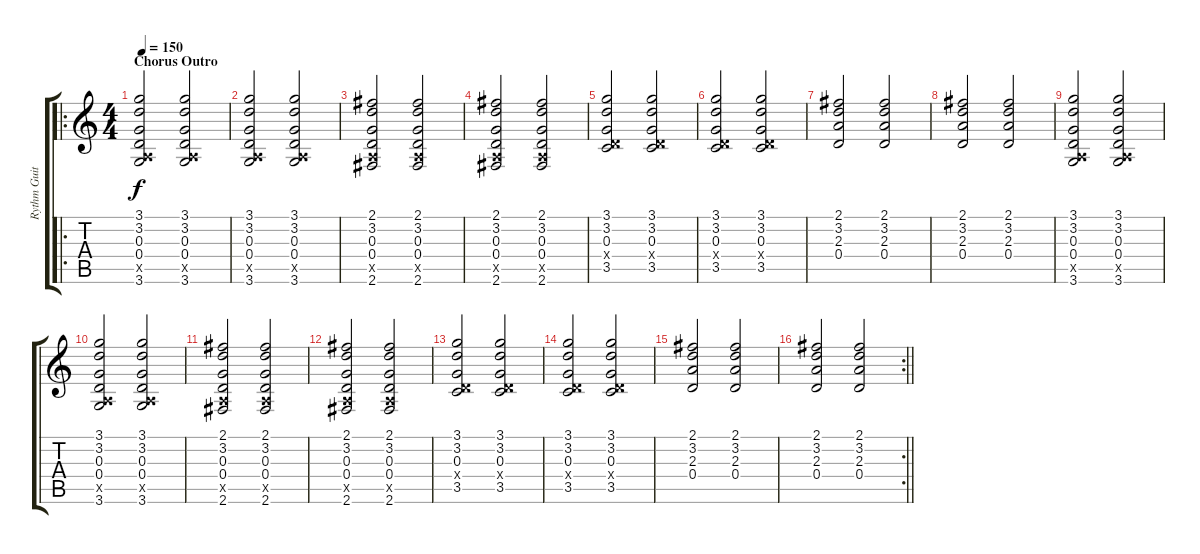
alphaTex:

\track ("Rythm Guitar" "Rythm Guit") {instrument electricguitarclean}
\staff {score tabs}
\tuning (E4 B3 G3 D3 A2 E2) {hide}
\ro
\ts (4 4)
\section ("" "Chorus Outro")
\tempo 150
\clef g2
\ks c
(3.1 3.2 0.3 0.4 0.5{x} 3.6).2{dy f} (3.1 3.2 0.3 0.4 0.5{x} 3.6).2 |
(3.1 3.2 0.3 0.4 0.5{x} 3.6).2 (3.1 3.2 0.3 0.4 0.5{x} 3.6).2 |
(2.1 3.2 0.3 0.4 0.5{x} 2.6).2 (2.1 3.2 0.3 0.4 0.5{x} 2.6).2 |
(2.1 3.2 0.3 0.4 0.5{x} 2.6).2 (2.1 3.2 0.3 0.4 0.5{x} 2.6).2 |
(3.1 3.2 0.3 0.4{x} 3.5).2 (3.1 3.2 0.3 0.4{x} 3.5).2 |
(3.1 3.2 0.3 0.4{x} 3.5).2 (3.1 3.2 0.3 0.4{x} 3.5).2 |
(2.1 3.2 2.3 0.4).2 (2.1 3.2 2.3 0.4).2 |
(2.1 3.2 2.3 0.4).2 (2.1 3.2 2.3 0.4).2 |
(3.1 3.2 0.3 0.4 0.5{x} 3.6).2 (3.1 3.2 0.3 0.4 0.5{x} 3.6).2 |
(3.1 3.2 0.3 0.4 0.5{x} 3.6).2 (3.1 3.2 0.3 0.4 0.5{x} 3.6).2 |
(2.1 3.2 0.3 0.4 0.5{x} 2.6).2 (2.1 3.2 0.3 0.4 0.5{x} 2.6).2 |
(2.1 3.2 0.3 0.4 0.5{x} 2.6).2 (2.1 3.2 0.3 0.4 0.5{x} 2.6).2 |
(3.1 3.2 0.3 0.4{x} 3.5).2 (3.1 3.2 0.3 0.4{x} 3.5).2 |
(3.1 3.2 0.3 0.4{x} 3.5).2 (3.1 3.2 0.3 0.4{x} 3.5).2 |
(2.1 3.2 2.3 0.4).2 (2.1 3.2 2.3 0.4).2 |
\rc 2
\barLineRight lightlight
(2.1 3.2 2.3 0.4).2 (2.1 3.2 2.3 0.4).2
